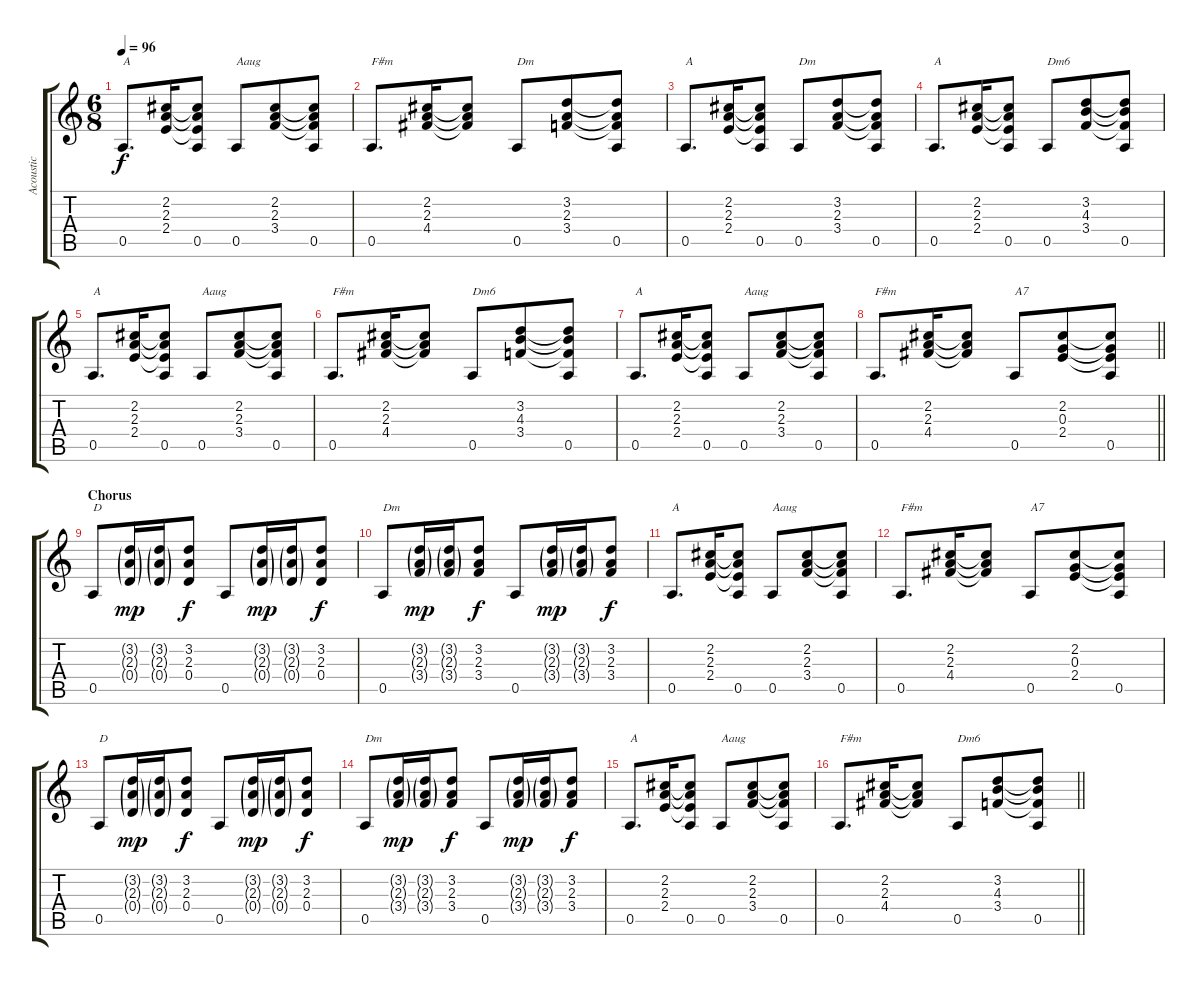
\track ("Acoustic" "Acoustic") {instrument acousticguitarsteel}
\staff {score tabs}
\tuning (E4 B3 G3 D3 A2 E2) {hide}
\ts (6 8)
\tempo 96
\clef g2
\ks c
0.5.8{d txt "A" dy f} (2.2 2.3 2.4).16 (2.2{t} 2.3{t} 2.4{t} 0.5).8 0.5.8{txt "Aaug"} (2.2 2.3 3.4).8 (2.2{t} 2.3{t} 3.4{t} 0.5).8 |
0.5.8{d txt "F#m"} (2.2 2.3 4.4).16 (2.2{t} 2.3{t} 4.4{t}).8 0.5.8{txt "Dm"} (3.2 2.3 3.4).8 (3.2{t} 2.3{t} 3.4{t} 0.5).8 |
0.5.8{d txt "A"} (2.2 2.3 2.4).16 (2.2{t} 2.3{t} 2.4{t} 0.5).8 0.5.8{txt "Dm"} (3.2 2.3 3.4).8 (3.2{t} 2.3{t} 3.4{t} 0.5).8 |
0.5.8{d txt "A"} (2.2 2.3 2.4).16 (2.2{t} 2.3{t} 2.4{t} 0.5).8 0.5.8{txt "Dm6"} (3.2 4.3 3.4).8 (3.2{t} 4.3{t} 3.4{t} 0.5).8 |
0.5.8{d txt "A"} (2.2 2.3 2.4).16 (2.2{t} 2.3{t} 2.4{t} 0.5).8 0.5.8{txt "Aaug"} (2.2 2.3 3.4).8 (2.2{t} 2.3{t} 3.4{t} 0.5).8 |
0.5.8{d txt "F#m"} (2.2 2.3 4.4).16 (2.2{t} 2.3{t} 4.4{t}).8 0.5.8{txt "Dm6"} (3.2 4.3 3.4).8 (3.2{t} 4.3{t} 3.4{t} 0.5).8 |
0.5.8{d txt "A"} (2.2 2.3 2.4).16 (2.2{t} 2.3{t} 2.4{t} 0.5).8 0.5.8{txt "Aaug"} (2.2 2.3 3.4).8 (2.2{t} 2.3{t} 3.4{t} 0.5).8 |
\barLineRight lightlight
0.5.8{d txt "F#m"} (2.2 2.3 4.4).16 (2.2{t} 2.3{t} 4.4{t}).8 0.5.8{txt "A7"} (2.2 0.3 2.4).8 (2.2{t} 0.3{t} 2.4{t} 0.5).8 |
\section ("" "Chorus")
0.5.8{txt "D"} (3.2{g} 2.3{g} 0.4{g}).16{dy mp} (3.2{g} 2.3{g} 0.4{g}).16 (3.2 2.3 0.4).8{dy f} 0.5.8 (3.2{g} 2.3{g} 0.4{g}).16{dy mp} (3.2{g} 2.3{g} 0.4{g}).16 (3.2 2.3 0.4).8{dy f} |
0.5.8{txt "Dm"} (3.2{g} 2.3{g} 3.4{g}).16{dy mp} (3.2{g} 2.3{g} 3.4{g}).16 (3.2 2.3 3.4).8{dy f} 0.5.8 (3.2{g} 2.3{g} 3.4{g}).16{dy mp} (3.2{g} 2.3{g} 3.4{g}).16 (3.2 2.3 3.4).8{dy f} |
0.5.8{d txt "A"} (2.2 2.3 2.4).16 (2.2{t} 2.3{t} 2.4{t} 0.5).8 0.5.8{txt "Aaug"} (2.2 2.3 3.4).8 (2.2{t} 2.3{t} 3.4{t} 0.5).8 |
0.5.8{d txt "F#m"} (2.2 2.3 4.4).16 (2.2{t} 2.3{t} 4.4{t}).8 0.5.8{txt "A7"} (2.2 0.3 2.4).8 (2.2{t} 0.3{t} 2.4{t} 0.5).8 |
0.5.8{txt "D"} (3.2{g} 2.3{g} 0.4{g}).16{dy mp} (3.2{g} 2.3{g} 0.4{g}).16 (3.2 2.3 0.4).8{dy f} 0.5.8 (3.2{g} 2.3{g} 0.4{g}).16{dy mp} (3.2{g} 2.3{g} 0.4{g}).16 (3.2 2.3 0.4).8{dy f} |
0.5.8{txt "Dm"} (3.2{g} 2.3{g} 3.4{g}).16{dy mp} (3.2{g} 2.3{g} 3.4{g}).16 (3.2 2.3 3.4).8{dy f} 0.5.8 (3.2{g} 2.3{g} 3.4{g}).16{dy mp} (3.2{g} 2.3{g} 3.4{g}).16 (3.2 2.3 3.4).8{dy f} |
0.5.8{d txt "A"} (2.2 2.3 2.4).16 (2.2{t} 2.3{t} 2.4{t} 0.5).8 0.5.8{txt "Aaug"} (2.2 2.3 3.4).8 (2.2{t} 2.3{t} 3.4{t} 0.5).8 |
\barLineRight lightlight
0.5.8{d txt "F#m"} (2.2 2.3 4.4).16 (2.2{t} 2.3{t} 4.4{t}).8 0.5.8{txt "Dm6"} (3.2 4.3 3.4).8 (3.2{t} 4.3{t} 3.4{t} 0.5).8
